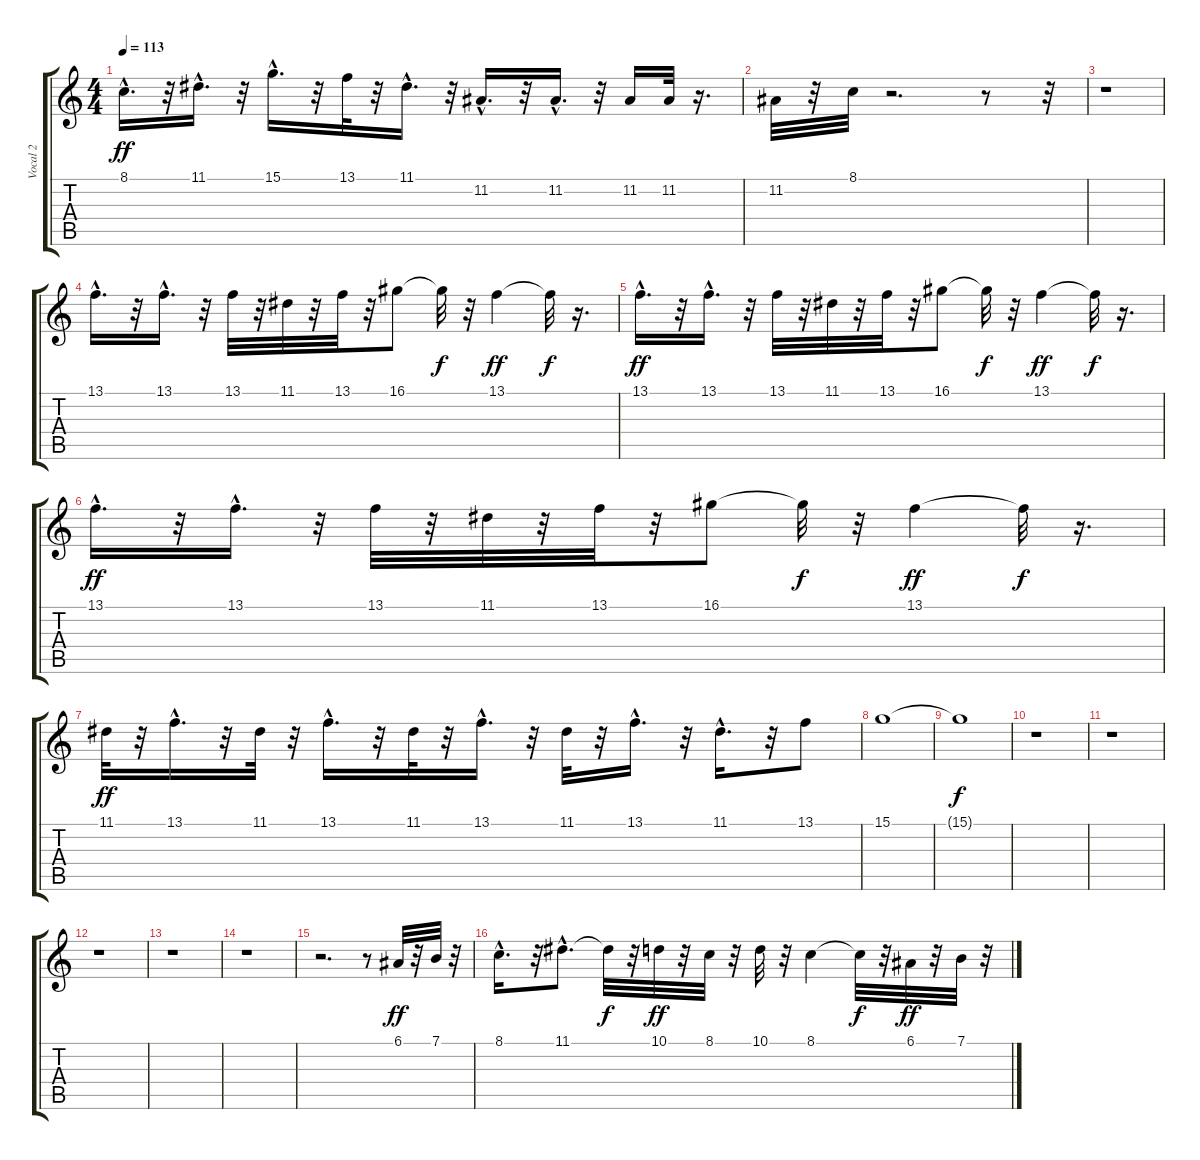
\track ("Vocal 2" "Vocal 2") {instrument clarinet}
\staff {score tabs}
\tuning (E4 B3 G3 D3 A2 E2) {hide}
\ts (4 4)
\tempo 113
\clef g2
\ks c
8.1{hac}.16{d dy ff} r.32 11.1{hac}.16{d} r.32 15.1{hac}.16{d} r.32 13.1.32 r.32 11.1{hac}.16{d} r.32 11.2{hac}.16{d} r.32 11.2{hac}.16{d} r.32 11.2.16 11.2.32 r.16{d} |
11.2.32 r.32 8.1.32 r.2{d} r.8 r.32 |
r.1 |
13.1{hac}.16{d} r.32 13.1{hac}.16{d} r.32 13.1.32 r.32 11.1.32 r.32 13.1.32 r.32 16.1.8 16.1{t}.32{dy f} r.32 13.1.4{dy ff} 13.1{t}.32{dy f} r.16{d} |
13.1{hac}.16{d dy ff} r.32 13.1{hac}.16{d} r.32 13.1.32 r.32 11.1.32 r.32 13.1.32 r.32 16.1.8 16.1{t}.32{dy f} r.32 13.1.4{dy ff} 13.1{t}.32{dy f} r.16{d} |
13.1{hac}.16{d dy ff} r.32 13.1{hac}.16{d} r.32 13.1.32 r.32 11.1.32 r.32 13.1.32 r.32 16.1.8 16.1{t}.32{dy f} r.32 13.1.4{dy ff} 13.1{t}.32{dy f} r.16{d} |
11.1.32{dy ff} r.32 13.1{hac}.16{d} r.32 11.1.32 r.32 13.1{hac}.16{d} r.32 11.1.32 r.32 13.1{hac}.16{d} r.32 11.1.32 r.32 13.1{hac}.16{d} r.32 11.1{hac}.16{d} r.32 13.1.8 |
15.1.1 |
15.1{t}.1{dy f} |
r.1 |
r.1 |
r.1 |
r.1 |
r.1 |
r.2{d} r.8 6.1.32{dy ff} r.32 7.1.32 r.32 |
8.1{hac}.16{d} r.32 11.1{hac}.8{d} 11.1{t}.32{dy f} r.32 10.1.32{dy ff} r.32 8.1.32 r.32 10.1.32 r.32 8.1.4 8.1{t}.32{dy f} r.32 6.1.32{dy ff} r.32 7.1.32 r.32
